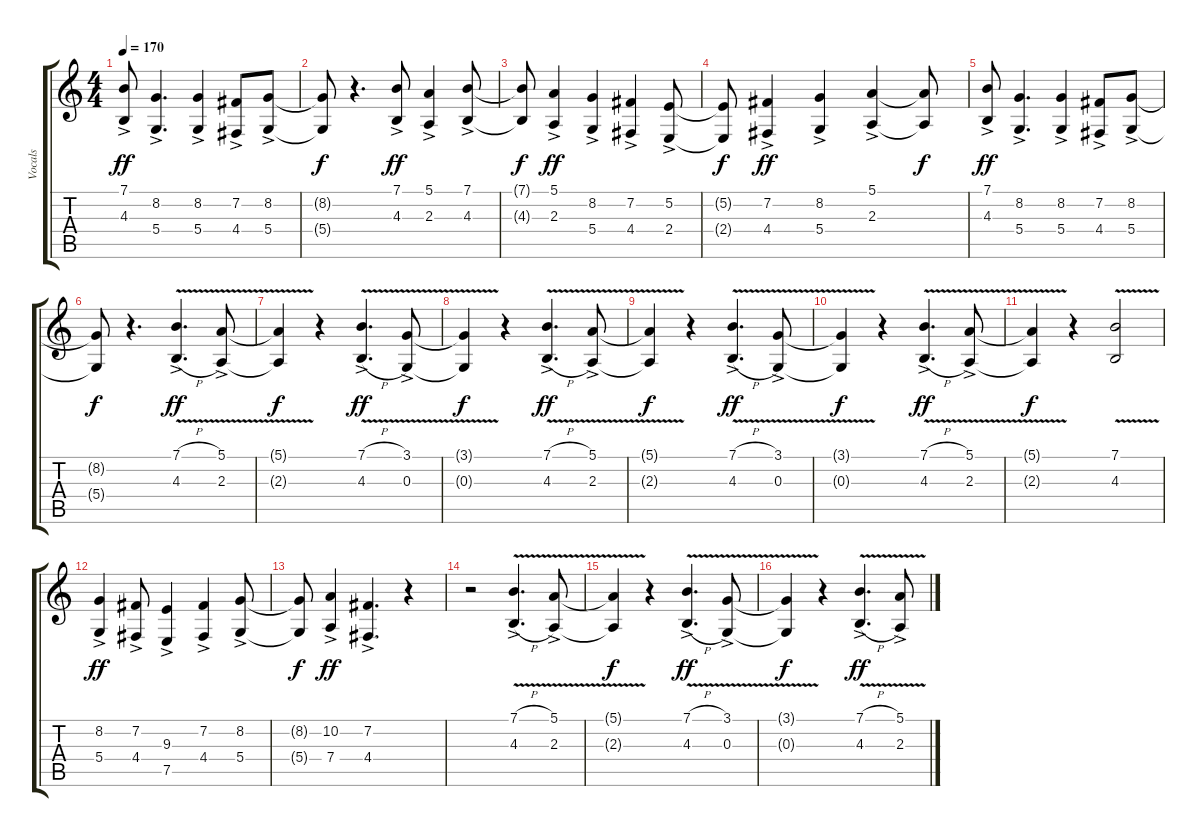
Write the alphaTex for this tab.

\track ("Vocals" "Vocals") {instrument synthvoice}
\staff {score tabs}
\tuning (E4 B3 G3 D3 A2 E2) {hide}
\ts (4 4)
\tempo 170
\clef g2
\ks c
(7.1 4.3{ac}).8{dy ff} (8.2 5.4{ac}).4{d} (8.2 5.4{ac}).4 (7.2 4.4{ac}).8 (8.2 5.4{ac}).8 |
(8.2{t} 5.4{t}).8{dy f} r.4{d} (7.1 4.3{ac}).8{dy ff} (5.1 2.3{ac}).4 (7.1 4.3{ac}).8 |
(7.1{t} 4.3{t}).8{dy f} (5.1 2.3{ac}).4{dy ff} (8.2 5.4{ac}).4 (7.2 4.4{ac}).4 (5.2 2.4{ac}).8 |
(5.2{t} 2.4{t}).8{dy f} (7.2 4.4{ac}).4{dy ff} (8.2 5.4{ac}).4 (5.1 2.3{ac}).4 (5.1{t} 2.3{t}).8{dy f} |
(7.1 4.3{ac}).8{dy ff} (8.2 5.4{ac}).4{d} (8.2 5.4{ac}).4 (7.2 4.4{ac}).8 (8.2 5.4{ac}).8 |
(8.2{t} 5.4{t}).8{dy f} r.4{d} (7.1{v h} 4.3{v h ac}).4{d dy ff} (5.1{v} 2.3{v ac}).8 |
(5.1{t} 2.3{t}).4{dy f} r.4 (7.1{v h} 4.3{v h ac}).4{d dy ff} (3.1{v} 0.3{v ac}).8 |
(3.1{t} 0.3{t}).4{dy f} r.4 (7.1{v h} 4.3{v h ac}).4{d dy ff} (5.1{v} 2.3{v ac}).8 |
(5.1{t} 2.3{t}).4{dy f} r.4 (7.1{v h} 4.3{v h ac}).4{d dy ff} (3.1{v} 0.3{v ac}).8 |
(3.1{t} 0.3{t}).4{dy f} r.4 (7.1{v h} 4.3{v h ac}).4{d dy ff} (5.1{v} 2.3{v ac}).8 |
(5.1{t} 2.3{t}).4{dy f} r.4 (7.1{v} 4.3{v}).2 |
(8.2 5.4{ac}).4{dy ff} (7.2 4.4{ac}).8 (9.3 7.5{ac}).4 (7.2 4.4{ac}).4 (8.2 5.4{ac}).8 |
(8.2{t} 5.4{t}).8{dy f} (10.2 7.4{ac}).4{dy ff} (7.2 4.4{ac}).4{d} r.4 |
r.2 (7.1{v h} 4.3{v h ac}).4{d} (5.1{v} 2.3{v ac}).8 |
(5.1{t} 2.3{t}).4{dy f} r.4 (7.1{v h} 4.3{v h ac}).4{d dy ff} (3.1{v} 0.3{v ac}).8 |
(3.1{t} 0.3{t}).4{dy f} r.4 (7.1{v h} 4.3{v h ac}).4{d dy ff} (5.1{v} 2.3{v ac}).8
